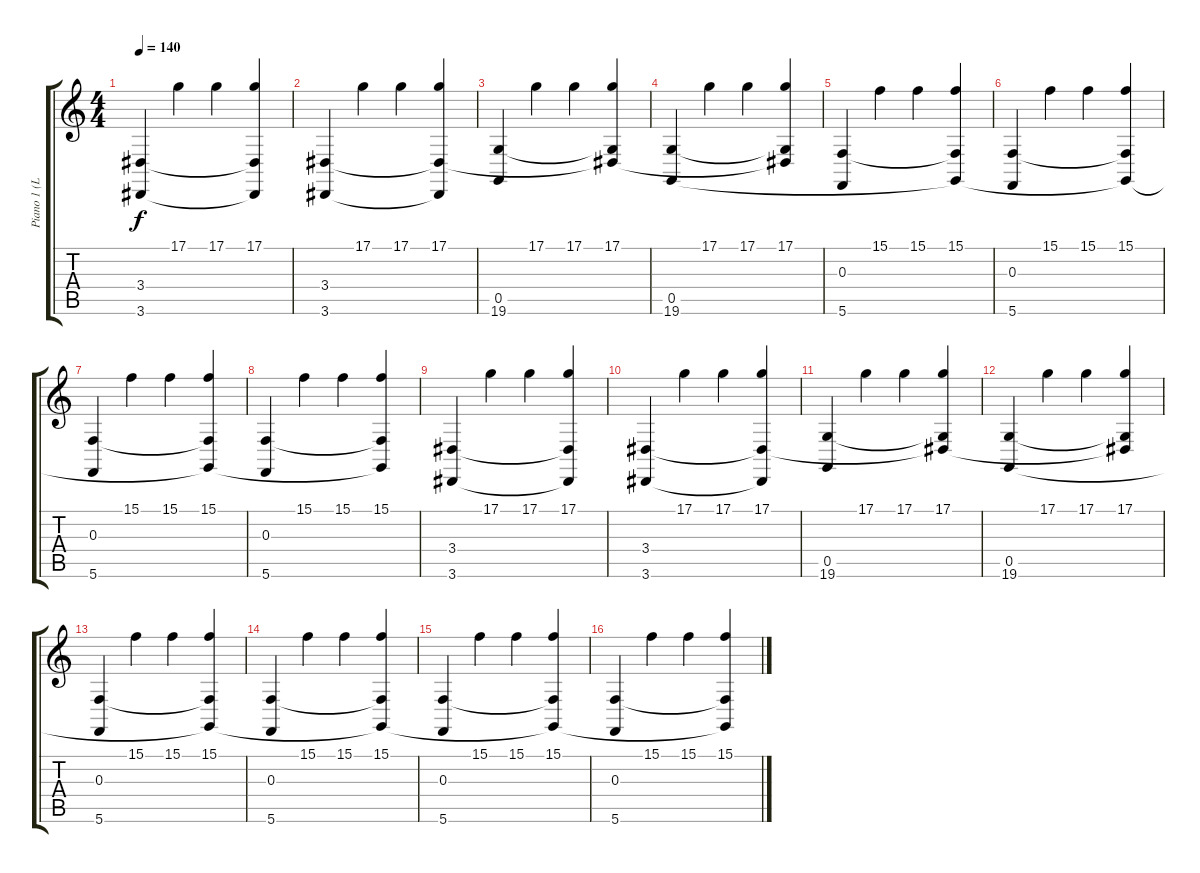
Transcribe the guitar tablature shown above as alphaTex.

\track ("Piano 1 (Left Hand)" "Piano 1 (L") {instrument brightacousticpiano}
\staff {score tabs}
\tuning (D4 A3 F3 C3 G2 C2) {hide}
\ts (4 4)
\tempo 140
\clef g2
\ks c
(3.4 3.6).4{dy f} 17.1.4 17.1.4 (17.1 3.4{t} 3.6{t}).4 |
(3.4 3.6).4 17.1.4 17.1.4 (17.1 3.4{t} 3.6{t}).4 |
(0.5 19.6).4 17.1.4 17.1.4 (17.1 3.4{t} 19.6{t}).4 |
(0.5 19.6).4 17.1.4 17.1.4 (17.1 3.4{t} 19.6{t}).4 |
(0.3 5.6).4 15.1.4 15.1.4 (15.1 0.3{t} 0.5{t}).4 |
(0.3 5.6).4 15.1.4 15.1.4 (15.1 0.3{t} 0.5{t}).4 |
(0.3 5.6).4 15.1.4 15.1.4 (15.1 0.3{t} 0.5{t}).4 |
(0.3 5.6).4 15.1.4 15.1.4 (15.1 0.3{t} 0.5{t}).4 |
(3.4 3.6).4 17.1.4 17.1.4 (17.1 3.4{t} 3.6{t}).4 |
(3.4 3.6).4 17.1.4 17.1.4 (17.1 3.4{t} 3.6{t}).4 |
(0.5 19.6).4 17.1.4 17.1.4 (17.1 3.4{t} 19.6{t}).4 |
(0.5 19.6).4 17.1.4 17.1.4 (17.1 3.4{t} 19.6{t}).4 |
(0.3 5.6).4 15.1.4 15.1.4 (15.1 0.3{t} 0.5{t}).4 |
(0.3 5.6).4 15.1.4 15.1.4 (15.1 0.3{t} 0.5{t}).4 |
(0.3 5.6).4 15.1.4 15.1.4 (15.1 0.3{t} 0.5{t}).4 |
(0.3 5.6).4 15.1.4 15.1.4 (15.1 0.3{t} 0.5{t}).4
